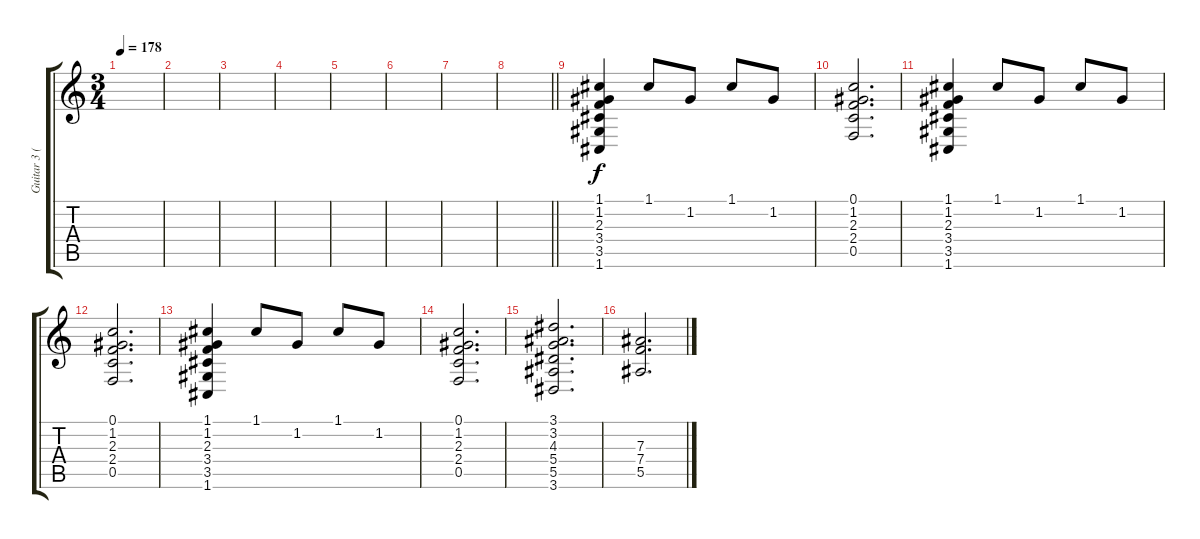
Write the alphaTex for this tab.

\track ("Guitar 3 (Rhytm)" "Guitar 3 (") {instrument distortionguitar}
\staff {score tabs}
\tuning (C4 G3 Eb3 Bb2 F2 C2) {hide}
\ts (3 4)
\tempo 178
\clef g2
\ks c
|
|
|
|
|
|
|
\barLineRight lightlight
|
(1.1 1.2 2.3 3.4 3.5 1.6).4{volume 12 balance 8} 1.1.8 1.2.8 1.1.8 1.2.8 |
(0.1 1.2 2.3 2.4 0.5).2{d} |
(1.1 1.2 2.3 3.4 3.5 1.6).4 1.1.8 1.2.8 1.1.8 1.2.8 |
(0.1 1.2 2.3 2.4 0.5).2{d} |
(1.1 1.2 2.3 3.4 3.5 1.6).4 1.1.8 1.2.8 1.1.8 1.2.8 |
(0.1 1.2 2.3 2.4 0.5).2{d} |
(3.1 3.2 4.3 5.4 5.5 3.6).2{d} |
(7.3 7.4 5.5).2{d}
